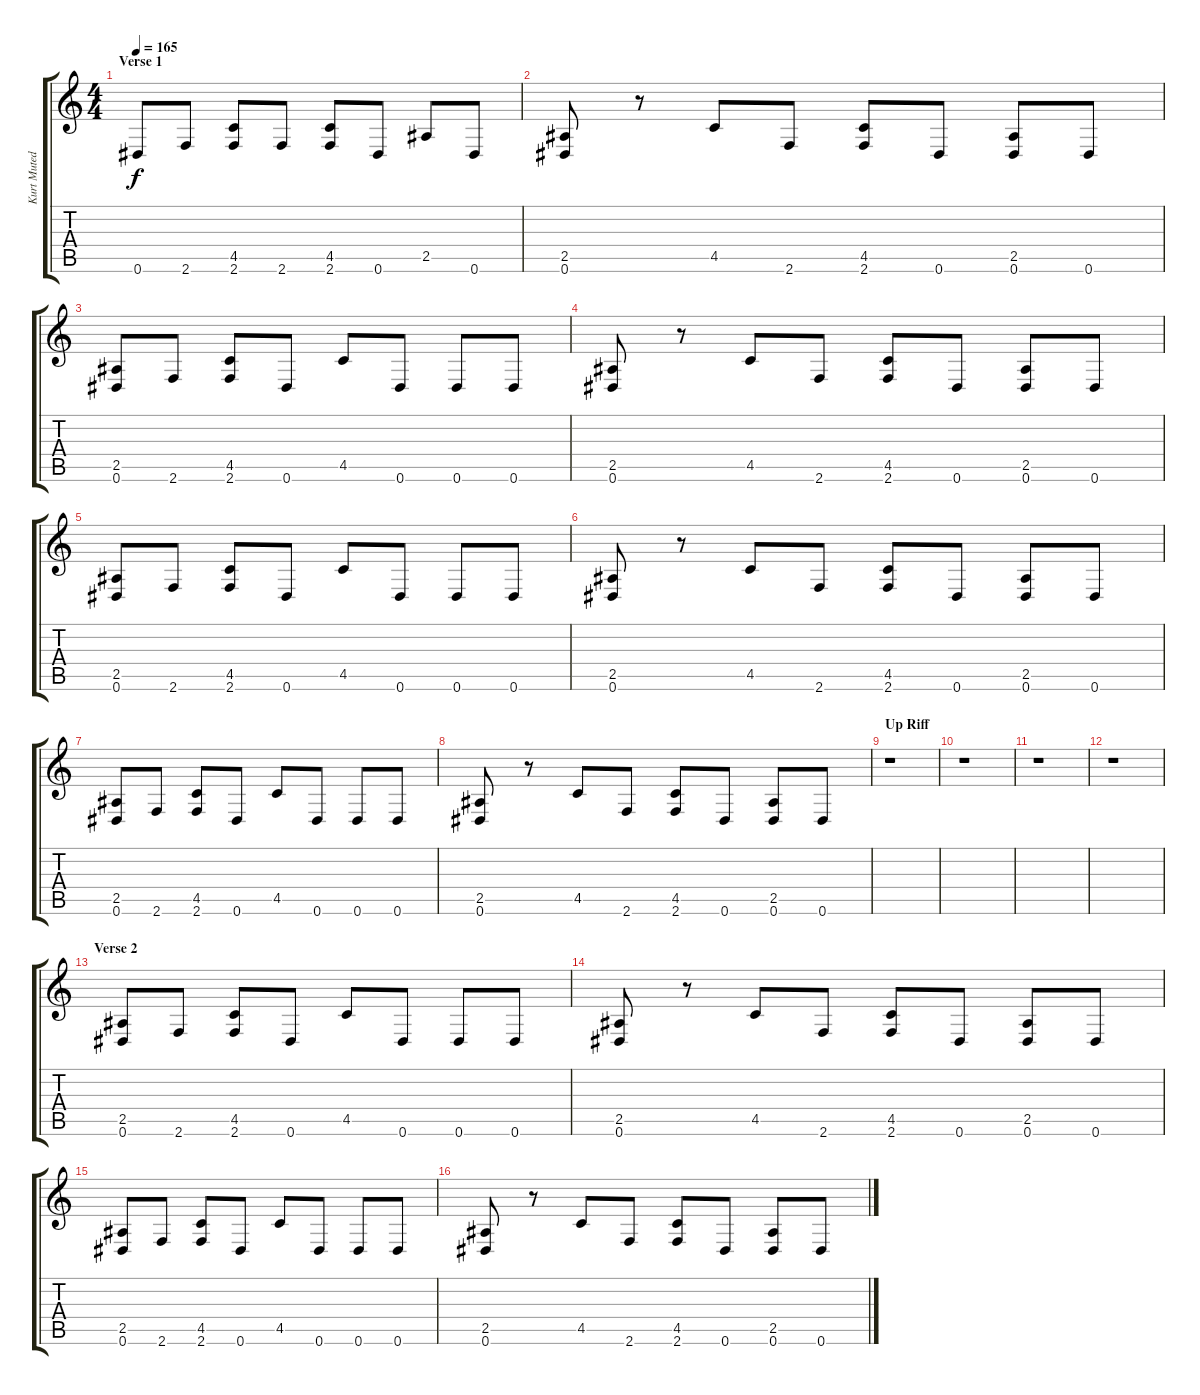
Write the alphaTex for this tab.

\track ("Kurt Muted" "Kurt Muted") {instrument electricguitarmuted}
\staff {score tabs}
\tuning (Eb4 Bb3 Gb3 Db3 Ab2 Eb2) {hide}
\ts (4 4)
\section ("" "Verse 1")
\tempo 165
\clef g2
\ks c
0.6.8{dy f} 2.6.8 (4.5 2.6).8 2.6.8 (4.5 2.6).8 0.6.8 2.5.8 0.6.8 |
(2.5 0.6).8 r.8 4.5.8 2.6.8 (4.5 2.6).8 0.6.8 (2.5 0.6).8 0.6.8 |
(2.5 0.6).8 2.6.8 (4.5 2.6).8 0.6.8 4.5.8 0.6.8 0.6.8 0.6.8 |
(2.5 0.6).8 r.8 4.5.8 2.6.8 (4.5 2.6).8 0.6.8 (2.5 0.6).8 0.6.8 |
(2.5 0.6).8 2.6.8 (4.5 2.6).8 0.6.8 4.5.8 0.6.8 0.6.8 0.6.8 |
(2.5 0.6).8 r.8 4.5.8 2.6.8 (4.5 2.6).8 0.6.8 (2.5 0.6).8 0.6.8 |
(2.5 0.6).8 2.6.8 (4.5 2.6).8 0.6.8 4.5.8 0.6.8 0.6.8 0.6.8 |
(2.5 0.6).8 r.8 4.5.8 2.6.8 (4.5 2.6).8 0.6.8 (2.5 0.6).8 0.6.8 |
\section ("" "Up Riff")
r.1 |
r.1 |
r.1 |
r.1 |
\section ("" "Verse 2")
(2.5 0.6).8 2.6.8 (4.5 2.6).8 0.6.8 4.5.8 0.6.8 0.6.8 0.6.8 |
(2.5 0.6).8 r.8 4.5.8 2.6.8 (4.5 2.6).8 0.6.8 (2.5 0.6).8 0.6.8 |
(2.5 0.6).8 2.6.8 (4.5 2.6).8 0.6.8 4.5.8 0.6.8 0.6.8 0.6.8 |
(2.5 0.6).8 r.8 4.5.8 2.6.8 (4.5 2.6).8 0.6.8 (2.5 0.6).8 0.6.8
